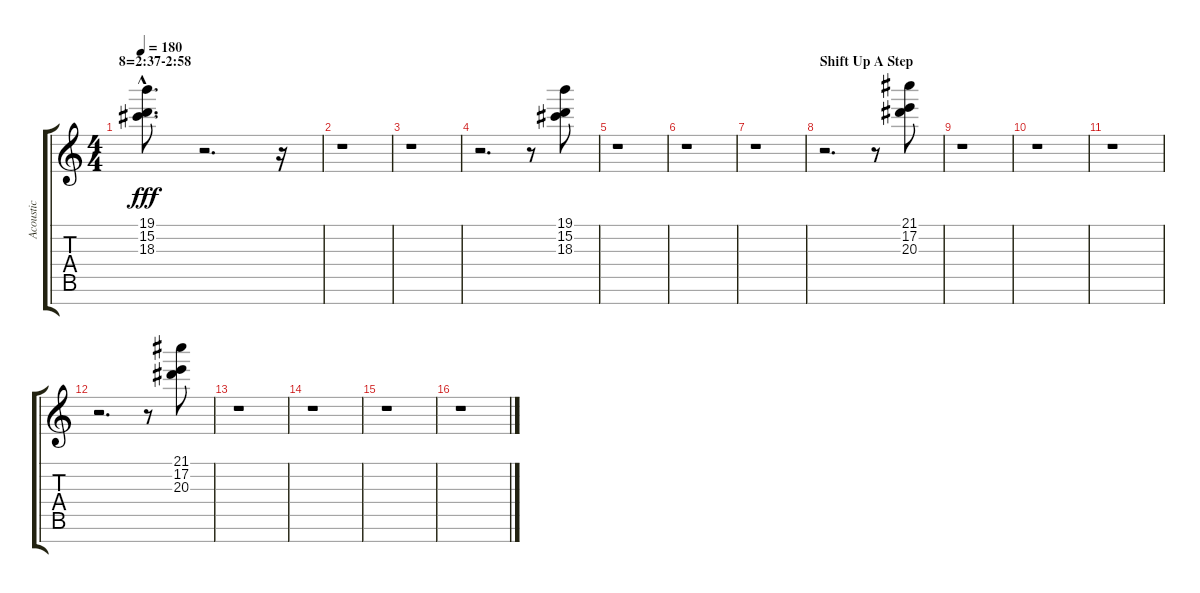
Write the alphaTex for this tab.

\track ("Acoustic" "Acoustic") {instrument electricguitarjazz}
\staff {score tabs}
\tuning (E4 B3 G3 D3 A2 E2 B1) {hide}
\ts (4 4)
\section ("" "8=2:37-2:58")
\tempo 180
\clef g2
\ks c
(19.1{hac} 15.2{hac} 18.3{hac}).8{d dy fff} r.2{d} r.16 |
r.1 |
r.1 |
r.2{d} r.8 (19.1 15.2 18.3).8 |
r.1 |
r.1 |
r.1 |
\section ("" "Shift Up A Step")
r.2{d} r.8 (21.1 17.2 20.3).8 |
r.1 |
r.1 |
r.1 |
r.2{d} r.8 (21.1 17.2 20.3).8 |
r.1 |
r.1 |
r.1 |
r.1
